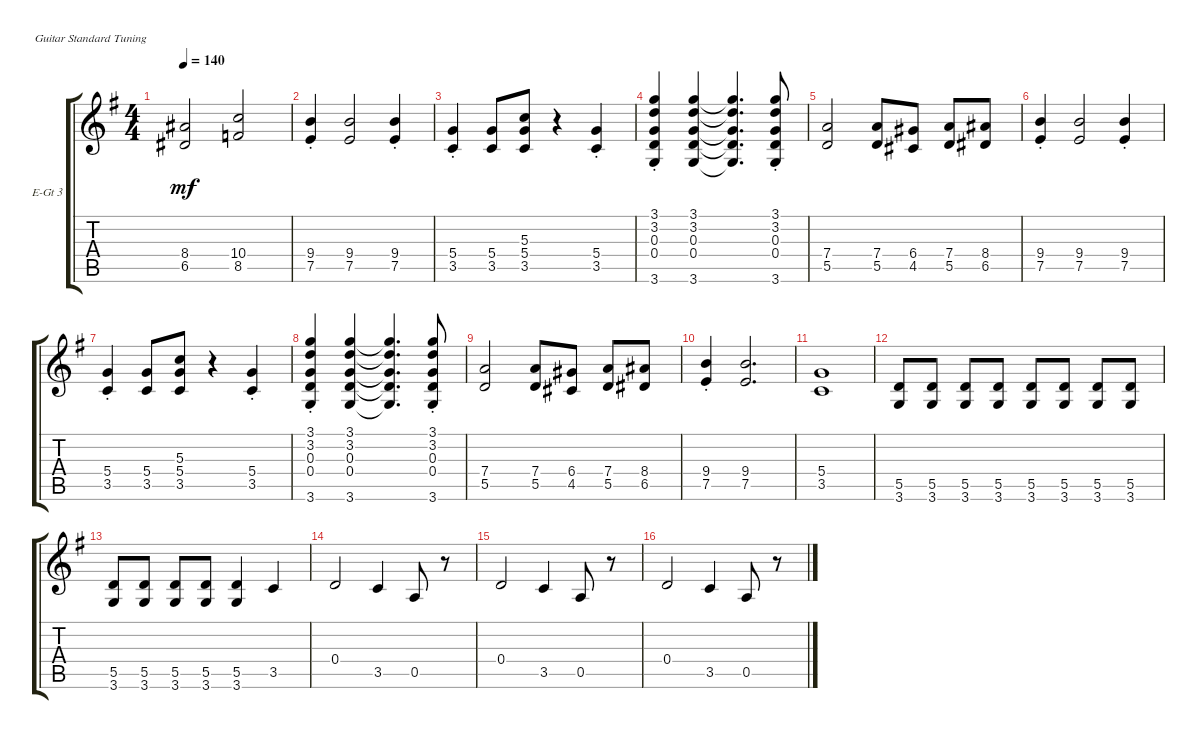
\defaultSystemsLayout 4
\bracketExtendMode groupsimilarinstruments
\firstSystemTrackNameOrientation horizontal
\otherSystemsTrackNameOrientation horizontal
\track ("Guitar 3" "E-Gt 3") {instrument electricguitarclean}
\staff {score tabs}
\tuning (E4 B3 G3 D3 A2 E2)
\ts (4 4)
\tempo 140
\clef g2
\ks g
(6.5 8.4).2{dy mf} (10.4 8.5).2 |
(7.5{st} 9.4{st}).4 (9.4 7.5).2 (7.5{st} 9.4{st}).4 |
(5.4{st} 3.5{st}).4 (3.5 5.4).8 (5.4 3.5 5.3).8 r.4 (3.5{st} 5.4{st}).4 |
(3.6{st} 0.4{st} 0.3{st} 3.2{st} 3.1{st}).4 (3.1 3.2 0.3 0.4 3.6).4 (3.6{t} 0.4{t} 0.3{t} 3.2{t} 3.1{t}).4{d} (3.1{st} 3.2{st} 0.3{st} 0.4{st} 3.6{st}).8 |
(5.5 7.4).2 (7.4 5.5).8 (4.5 6.4).8 (5.5 7.4).8 (8.4 6.5).8 |
(7.5 9.4{st}).4 (9.4 7.5).2 (7.5 9.4{st}).4 |
(5.4 3.5{st}).4 (3.5 5.4).8 (5.3 5.4 3.5).8 r.4 (3.5 5.4{st}).4 |
(3.6 0.4 0.3 3.2 3.1{st}).4 (3.1 3.2 0.3 0.4 3.6).4 (3.6{t} 0.4{t} 0.3{t} 3.2{t} 3.1{t}).4{d} (3.1 3.2 0.3 0.4 3.6{st}).8 |
(5.5 7.4).2 (7.4 5.5).8 (4.5 6.4).8 (7.4 5.5).8 (6.5 8.4).8 |
(7.5 9.4{st}).4 (9.4 7.5).2{d} |
(5.4 3.5).1 |
(3.6 5.5).8 (3.6 5.5).8 (3.6 5.5).8 (3.6 5.5).8 (3.6 5.5).8 (3.6 5.5).8 (3.6 5.5).8 (3.6 5.5).8 |
(3.6 5.5).8 (3.6 5.5).8 (3.6 5.5).8 (3.6 5.5).8 (3.6 5.5).4 3.5.4 |
0.4.2 3.5.4 0.5.8 r.8 |
0.4.2 3.5.4 0.5.8 r.8 |
0.4.2 3.5.4 0.5.8 r.8
